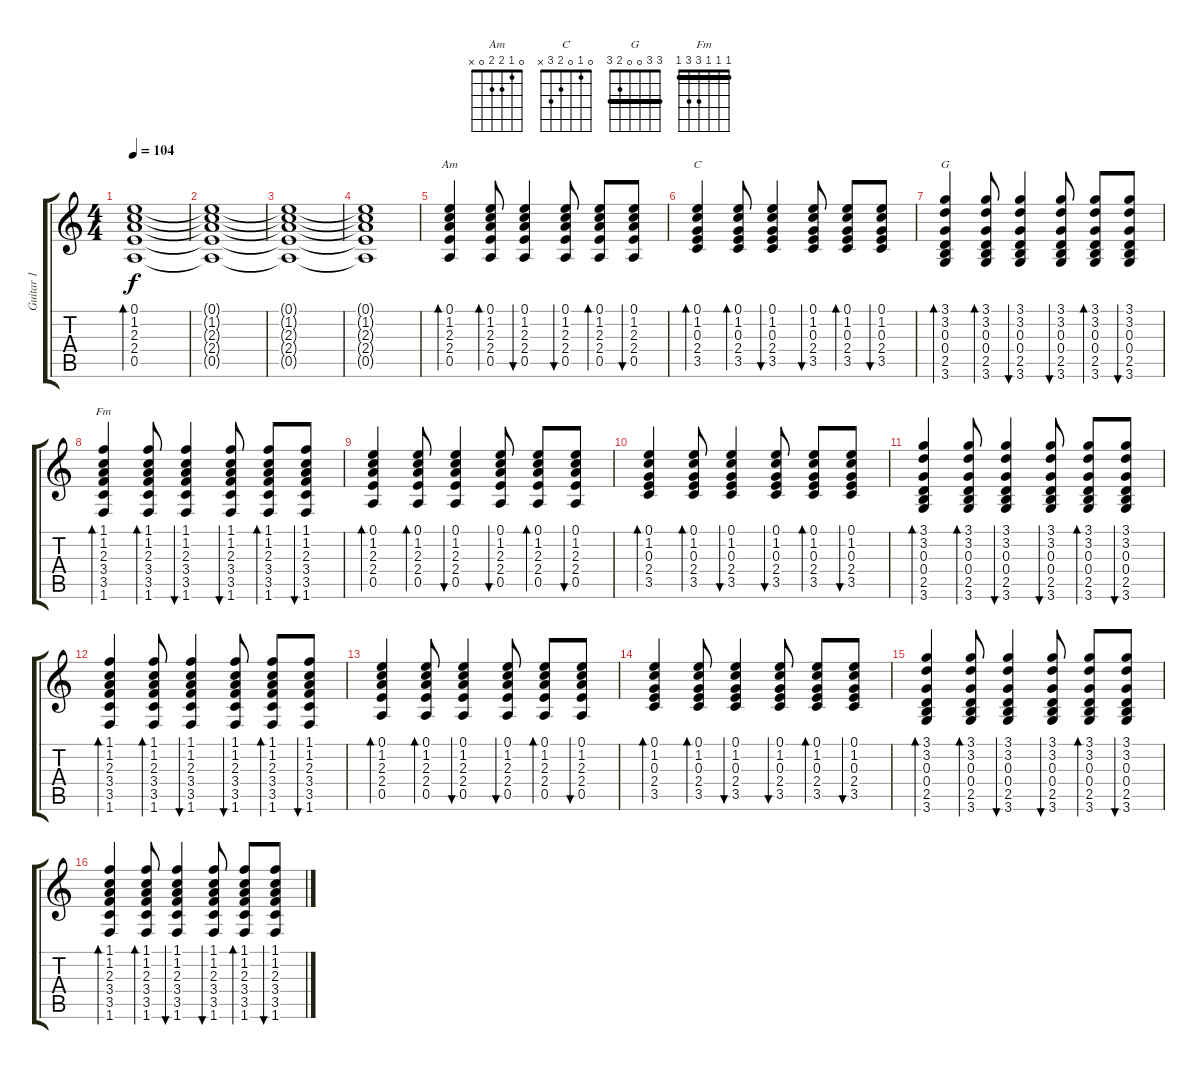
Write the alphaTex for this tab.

\track ("Guitar 1" "Guitar 1") {instrument acousticguitarsteel}
\staff {score tabs}
\tuning (E4 B3 G3 D3 A2 E2) {hide}
\chord ("Am" 0 1 2 2 0 x)
\chord ("C" 0 1 0 2 3 x)
\chord ("G" 3 3 0 0 2 3) {barre 3}
\chord ("Fm" 1 1 1 3 3 1) {barre 1}
\ts (4 4)
\tempo 104
\clef g2
\ks c
(0.1 1.2 2.3 2.4 0.5).1{bd 120 dy f} |
(0.1{t} 1.2{t} 2.3{t} 2.4{t} 0.5{t}).1 |
(0.1{t} 1.2{t} 2.3{t} 2.4{t} 0.5{t}).1 |
(0.1{t} 1.2{t} 2.3{t} 2.4{t} 0.5{t}).1 |
(0.1 1.2 2.3 2.4 0.5).4{bd 60 ch "Am"} (0.1 1.2 2.3 2.4 0.5).8{bd 60} (0.1 1.2 2.3 2.4 0.5).4{bu 60} (0.1 1.2 2.3 2.4 0.5).8{bu 60} (0.1 1.2 2.3 2.4 0.5).8{bd 60} (0.1 1.2 2.3 2.4 0.5).8{bu 60} |
(0.1 1.2 0.3 2.4 3.5).4{bd 60 ch "C"} (0.1 1.2 0.3 2.4 3.5).8{bd 60} (0.1 1.2 0.3 2.4 3.5).4{bu 60} (0.1 1.2 0.3 2.4 3.5).8{bu 60} (0.1 1.2 0.3 2.4 3.5).8{bd 60} (0.1 1.2 0.3 2.4 3.5).8{bu 60} |
(3.1 3.2 0.3 0.4 2.5 3.6).4{bd 60 ch "G"} (3.1 3.2 0.3 0.4 2.5 3.6).8{bd 60} (3.1 3.2 0.3 0.4 2.5 3.6).4{bu 60} (3.1 3.2 0.3 0.4 2.5 3.6).8{bu 60} (3.1 3.2 0.3 0.4 2.5 3.6).8{bd 60} (3.1 3.2 0.3 0.4 2.5 3.6).8{bu 60} |
(1.1 1.2 2.3 3.4 3.5 1.6).4{bd 60 ch "Fm"} (1.1 1.2 2.3 3.4 3.5 1.6).8{bd 60} (1.1 1.2 2.3 3.4 3.5 1.6).4{bu 60} (1.1 1.2 2.3 3.4 3.5 1.6).8{bu 60} (1.1 1.2 2.3 3.4 3.5 1.6).8{bd 60} (1.1 1.2 2.3 3.4 3.5 1.6).8{bu 60} |
(0.1 1.2 2.3 2.4 0.5).4{bd 60} (0.1 1.2 2.3 2.4 0.5).8{bd 60} (0.1 1.2 2.3 2.4 0.5).4{bu 60} (0.1 1.2 2.3 2.4 0.5).8{bu 60} (0.1 1.2 2.3 2.4 0.5).8{bd 60} (0.1 1.2 2.3 2.4 0.5).8{bu 60} |
(0.1 1.2 0.3 2.4 3.5).4{bd 60} (0.1 1.2 0.3 2.4 3.5).8{bd 60} (0.1 1.2 0.3 2.4 3.5).4{bu 60} (0.1 1.2 0.3 2.4 3.5).8{bu 60} (0.1 1.2 0.3 2.4 3.5).8{bd 60} (0.1 1.2 0.3 2.4 3.5).8{bu 60} |
(3.1 3.2 0.3 0.4 2.5 3.6).4{bd 60} (3.1 3.2 0.3 0.4 2.5 3.6).8{bd 60} (3.1 3.2 0.3 0.4 2.5 3.6).4{bu 60} (3.1 3.2 0.3 0.4 2.5 3.6).8{bu 60} (3.1 3.2 0.3 0.4 2.5 3.6).8{bd 60} (3.1 3.2 0.3 0.4 2.5 3.6).8{bu 60} |
(1.1 1.2 2.3 3.4 3.5 1.6).4{bd 60} (1.1 1.2 2.3 3.4 3.5 1.6).8{bd 60} (1.1 1.2 2.3 3.4 3.5 1.6).4{bu 60} (1.1 1.2 2.3 3.4 3.5 1.6).8{bu 60} (1.1 1.2 2.3 3.4 3.5 1.6).8{bd 60} (1.1 1.2 2.3 3.4 3.5 1.6).8{bu 60} |
(0.1 1.2 2.3 2.4 0.5).4{bd 60} (0.1 1.2 2.3 2.4 0.5).8{bd 60} (0.1 1.2 2.3 2.4 0.5).4{bu 60} (0.1 1.2 2.3 2.4 0.5).8{bu 60} (0.1 1.2 2.3 2.4 0.5).8{bd 60} (0.1 1.2 2.3 2.4 0.5).8{bu 60} |
(0.1 1.2 0.3 2.4 3.5).4{bd 60} (0.1 1.2 0.3 2.4 3.5).8{bd 60} (0.1 1.2 0.3 2.4 3.5).4{bu 60} (0.1 1.2 0.3 2.4 3.5).8{bu 60} (0.1 1.2 0.3 2.4 3.5).8{bd 60} (0.1 1.2 0.3 2.4 3.5).8{bu 60} |
(3.1 3.2 0.3 0.4 2.5 3.6).4{bd 60} (3.1 3.2 0.3 0.4 2.5 3.6).8{bd 60} (3.1 3.2 0.3 0.4 2.5 3.6).4{bu 60} (3.1 3.2 0.3 0.4 2.5 3.6).8{bu 60} (3.1 3.2 0.3 0.4 2.5 3.6).8{bd 60} (3.1 3.2 0.3 0.4 2.5 3.6).8{bu 60} |
(1.1 1.2 2.3 3.4 3.5 1.6).4{bd 60} (1.1 1.2 2.3 3.4 3.5 1.6).8{bd 60} (1.1 1.2 2.3 3.4 3.5 1.6).4{bu 60} (1.1 1.2 2.3 3.4 3.5 1.6).8{bu 60} (1.1 1.2 2.3 3.4 3.5 1.6).8{bd 60} (1.1 1.2 2.3 3.4 3.5 1.6).8{bu 60}
